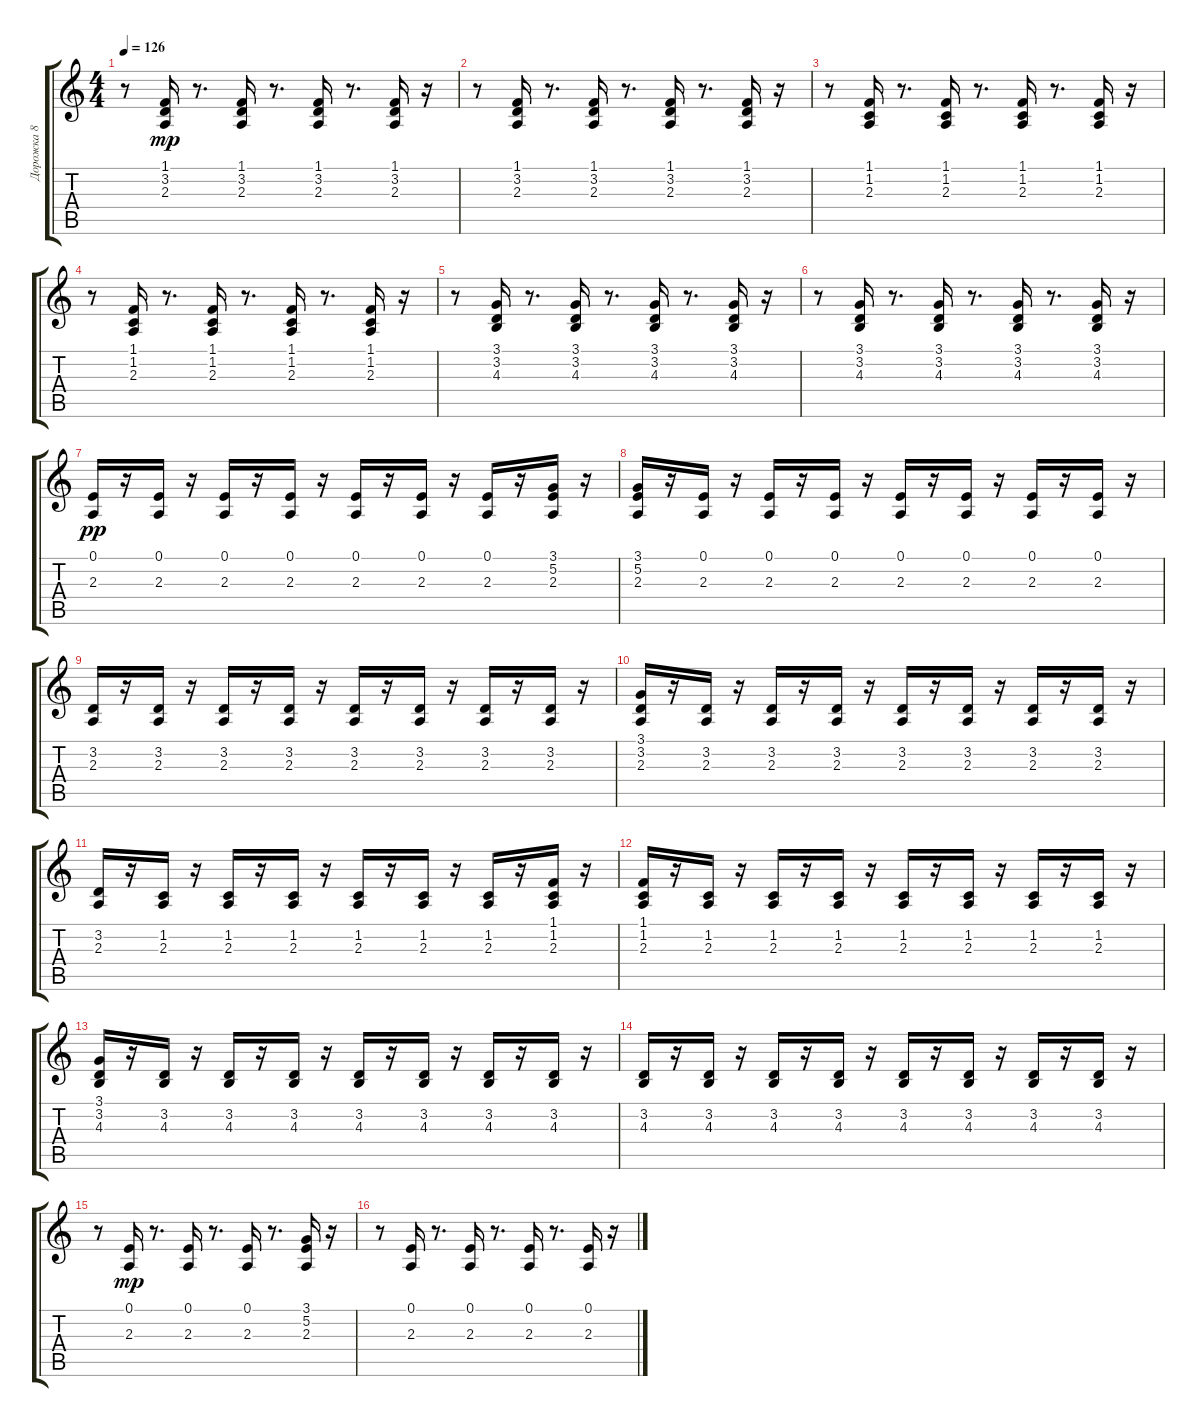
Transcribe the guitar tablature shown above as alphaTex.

\track ("Дорожка 8" "Дорожка 8") {instrument fx7echoes}
\staff {score tabs}
\tuning (E4 B3 G3 D3 A2 E2) {hide}
\ts (4 4)
\tempo 126
\clef g2
\ks c
r.8{dy mp} (1.1 3.2 2.3).16 r.8{d} (1.1 3.2 2.3).16 r.8{d} (1.1 3.2 2.3).16 r.8{d} (1.1 3.2 2.3).16 r.16 |
r.8 (1.1 3.2 2.3).16 r.8{d} (1.1 3.2 2.3).16 r.8{d} (1.1 3.2 2.3).16 r.8{d} (1.1 3.2 2.3).16 r.16 |
r.8 (1.1 1.2 2.3).16 r.8{d} (1.1 1.2 2.3).16 r.8{d} (1.1 1.2 2.3).16 r.8{d} (1.1 1.2 2.3).16 r.16 |
r.8 (1.1 1.2 2.3).16 r.8{d} (1.1 1.2 2.3).16 r.8{d} (1.1 1.2 2.3).16 r.8{d} (1.1 1.2 2.3).16 r.16 |
r.8 (3.1 3.2 4.3).16 r.8{d} (3.1 3.2 4.3).16 r.8{d} (3.1 3.2 4.3).16 r.8{d} (3.1 3.2 4.3).16 r.16 |
r.8 (3.1 3.2 4.3).16 r.8{d} (3.1 3.2 4.3).16 r.8{d} (3.1 3.2 4.3).16 r.8{d} (3.1 3.2 4.3).16 r.16 |
(0.1 2.3).16{dy pp} r.16 (0.1 2.3).16 r.16 (0.1 2.3).16 r.16 (0.1 2.3).16 r.16 (0.1 2.3).16 r.16 (0.1 2.3).16 r.16 (0.1 2.3).16 r.16 (3.1 5.2 2.3).16 r.16 |
(3.1 5.2 2.3).16 r.16 (0.1 2.3).16 r.16 (0.1 2.3).16 r.16 (0.1 2.3).16 r.16 (0.1 2.3).16 r.16 (0.1 2.3).16 r.16 (0.1 2.3).16 r.16 (0.1 2.3).16 r.16 |
(3.2 2.3).16 r.16 (3.2 2.3).16 r.16 (3.2 2.3).16 r.16 (3.2 2.3).16 r.16 (3.2 2.3).16 r.16 (3.2 2.3).16 r.16 (3.2 2.3).16 r.16 (3.2 2.3).16 r.16 |
(3.1 3.2 2.3).16 r.16 (3.2 2.3).16 r.16 (3.2 2.3).16 r.16 (3.2 2.3).16 r.16 (3.2 2.3).16 r.16 (3.2 2.3).16 r.16 (3.2 2.3).16 r.16 (3.2 2.3).16 r.16 |
(3.2 2.3).16 r.16 (1.2 2.3).16 r.16 (1.2 2.3).16 r.16 (1.2 2.3).16 r.16 (1.2 2.3).16 r.16 (1.2 2.3).16 r.16 (1.2 2.3).16 r.16 (1.1 1.2 2.3).16 r.16 |
(1.1 1.2 2.3).16 r.16 (1.2 2.3).16 r.16 (1.2 2.3).16 r.16 (1.2 2.3).16 r.16 (1.2 2.3).16 r.16 (1.2 2.3).16 r.16 (1.2 2.3).16 r.16 (1.2 2.3).16 r.16 |
(3.1 3.2 4.3).16 r.16 (3.2 4.3).16 r.16 (3.2 4.3).16 r.16 (3.2 4.3).16 r.16 (3.2 4.3).16 r.16 (3.2 4.3).16 r.16 (3.2 4.3).16 r.16 (3.2 4.3).16 r.16 |
(3.2 4.3).16 r.16 (3.2 4.3).16 r.16 (3.2 4.3).16 r.16 (3.2 4.3).16 r.16 (3.2 4.3).16 r.16 (3.2 4.3).16 r.16 (3.2 4.3).16 r.16 (3.2 4.3).16 r.16 |
r.8 (0.1 2.3).16{dy mp} r.8{d} (0.1 2.3).16 r.8{d} (0.1 2.3).16 r.8{d} (3.1 5.2 2.3).16 r.16 |
r.8 (0.1 2.3).16 r.8{d} (0.1 2.3).16 r.8{d} (0.1 2.3).16 r.8{d} (0.1 2.3).16 r.16
